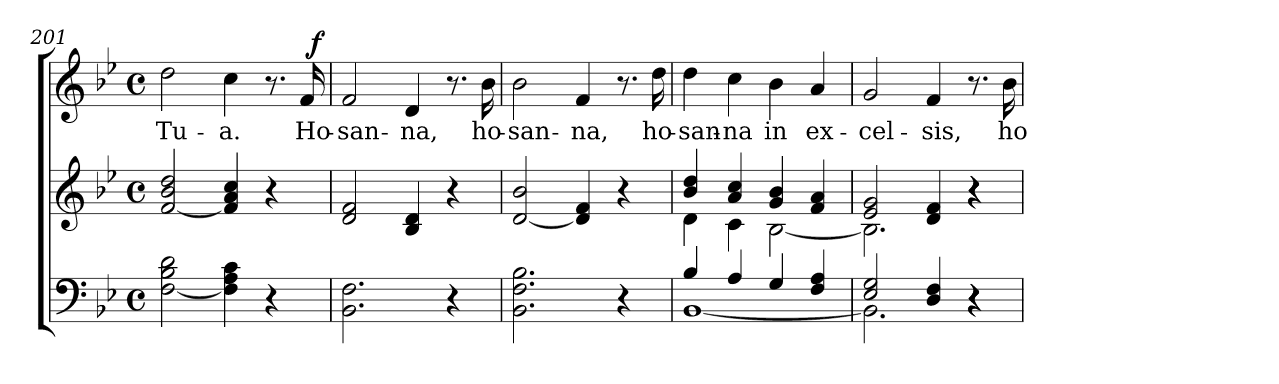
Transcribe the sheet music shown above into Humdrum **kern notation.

**kern	**kern	**kern	**text	**dynam
*part2	*part2	*part1	*part1	*part1
*staff3	*staff2	*staff1	*staff1	*staff1
*clefF4	*clefG2	*clefG2	*	*
*k[b-e-]	*k[b-e-]	*k[b-e-]	*	*
*B-:	*B-:	*B-:	*	*
*M4/4	*M4/4	*M4/4	*	*
*met(c)	*met(c)	*met(c)	*	*
=201	=201	=201	=201	=201
!	!	!	!LO:LY:b	!
*	*	*^	*	*
[<2F\ 2B-\ 2d\	[<2f/ 2b-/ 2dd/	2dd\	2ryy	Tu-	.
!	!	!	!	!LO:LY:b	!
4F\] 4A\ 4c\	4f/] 4a/ 4cc/	4cc\	4...ryy	-a.	.
4r	4r	8.r	.	.	.
!	!	!	!	!LO:LY:b	!
.	.	16f/	.	Ho-	.
!	!	!	!	!	!LO:DY:a
.	.	.	32ryy	.	f
=202	=202	=202	=202	=202	=202
!	!	!	!	!LO:LY:b	!
*	*	*v	*v	*	*
2.BB-\ 2.F\	2d/ 2f/	2f/	-san-	.
!	!	!	!LO:LY:b	!
.	4B-/ 4d/	4d/	-na,	.
4r	4r	8.r	.	.
!	!	!	!LO:LY:b	!
.	.	16b-\	ho-	.
=203	=203	=203	=203	=203
!	!	!	!LO:LY:b	!
2.BB-\ 2.F\ 2.B-\	[2d/ 2b-/	2b-\	-san-	.
!	!	!	!LO:LY:b	!
.	4d/] 4f/	4f/	-na,	.
4r	4r	8.r	.	.
!	!	!	!LO:LY:b	!
.	.	16dd\	ho-	.
=204	=204	=204	=204	=204
*^	*^	*	*	*
!	!	!	!	!	!LO:LY:b	!
4B-/	[<1BB-	4b-/ 4dd/	4d\	4dd\	-san-	.
!	!	!	!	!	!LO:LY:b	!
4A/	.	4a/ 4cc/	4c\	4cc\	-na	.
!	!	!	!	!	!LO:LY:b	!
4G/	.	4g/ 4b-/	[<2B-\	4b-\	in	.
!	!	!	!	!	!LO:LY:b	!
4F/ 4A/	.	4f/ 4a/	.	4a/	ex-	.
!!LO:PB:g=z
=205	=205	=205	=205	=205	=205	=205
!	!	!	!	!	!LO:LY:b	!
2E-/ 2G/	2.BB-\]	2e-/ 2g/	2.B-\]	2g/	-cel-	.
!	!	!	!	!	!LO:LY:b	!
4D/ 4F/	.	4d/ 4f/	.	4f/	-sis,	.
4rC	4rC	4ra	4ra	8.r	.	.
!	!	!	!	!	!LO:LY:b	!
.	.	.	.	16b-\	ho-	.
*v	*v	*	*	*	*	*
*	*v	*v	*	*	*
=	=	=	=	=
*-	*-	*-	*-	*-
